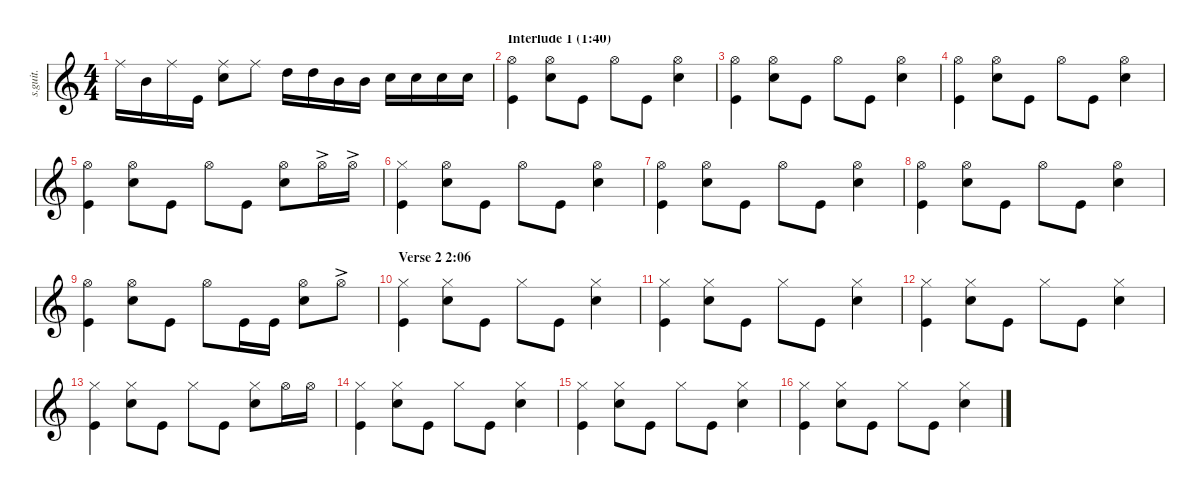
\defaultSystemsLayout 4
\hideDynamics
\bracketExtendMode nobrackets
\track ("Sean Kinney - Drums" "s.guit.") {instrument percussion}
\staff {score}
\articulation defaults
\ts (4 4)
\tempo (109 hide)
\clef g2
\ks c "Ride (middle)".16{dy f} "Mid Tom (hit)".16 "Ride (middle)".16 "Kick (hit)".16
("Ride (middle)" "Snare (hit) 2").8 "Ride (middle)".8{dy mp} "High Tom (hit)".16{dy f} "High Tom (hit)".16 "Mid Tom (hit)".16 "Mid Tom (hit)".16 "Snare (hit) 2".16 "Snare (hit) 2".16 "Snare (hit) 2".16 "Snare (hit) 2".16 |
\section ("" "Interlude 1 (1:40)")
\tempo (106 hide)
("Hi-Hat (open)" "Kick (hit)").4 ("Hi-Hat (open)" "Snare (hit) 2").8 "Kick (hit)".8 "Hi-Hat (open)".8 "Kick (hit)".8 ("Hi-Hat (open)" "Snare (hit) 2").4 |
("Hi-Hat (open)" "Kick (hit)").4 ("Hi-Hat (open)" "Snare (hit) 2").8 "Kick (hit)".8 "Hi-Hat (open)".8 "Kick (hit)".8 ("Hi-Hat (open)" "Snare (hit) 2").4 |
("Hi-Hat (open)" "Kick (hit)").4 ("Hi-Hat (open)" "Snare (hit) 2").8 "Kick (hit)".8 "Hi-Hat (open)".8 "Kick (hit)".8 ("Hi-Hat (open)" "Snare (hit) 2").4 |
("Hi-Hat (open)" "Kick (hit)").4 ("Hi-Hat (open)" "Snare (hit) 2").8 "Kick (hit)".8 "Hi-Hat (open)".8 "Kick (hit)".8 ("Hi-Hat (open)" "Snare (hit) 2").8 "Hi-Hat (open)"{ac}.16 "Hi-Hat (open)"{ac}.16 |
("Hi-Hat (closed)" "Kick (hit)").4 ("Hi-Hat (open)" "Snare (hit) 2").8 "Kick (hit)".8 "Hi-Hat (open)".8 "Kick (hit)".8 ("Hi-Hat (open)" "Snare (hit) 2").4 |
("Hi-Hat (open)" "Kick (hit)").4 ("Hi-Hat (open)" "Snare (hit) 2").8 "Kick (hit)".8 "Hi-Hat (open)".8 "Kick (hit)".8 ("Hi-Hat (open)" "Snare (hit) 2").4 |
("Hi-Hat (open)" "Kick (hit)").4 ("Hi-Hat (open)" "Snare (hit) 2").8 "Kick (hit)".8 "Hi-Hat (open)".8 "Kick (hit)".8 ("Hi-Hat (open)" "Snare (hit) 2").4 |
("Hi-Hat (open)" "Kick (hit)").4 ("Hi-Hat (open)" "Snare (hit) 2").8 "Kick (hit)".8 "Hi-Hat (open)".8 "Kick (hit)".16 "Kick (hit)".16 ("Hi-Hat (open)" "Snare (hit) 2").8 "Hi-Hat (open)"{ac}.8 |
\section ("" "Verse 2 2:06")
("Hi-Hat (closed)" "Kick (hit)").4 ("Hi-Hat (closed)" "Snare (hit) 2").8 "Kick (hit)".8 "Hi-Hat (closed)".8 "Kick (hit)".8 ("Hi-Hat (closed)" "Snare (hit) 2").4 |
("Hi-Hat (closed)" "Kick (hit)").4 ("Hi-Hat (closed)" "Snare (hit) 2").8 "Kick (hit)".8 "Hi-Hat (closed)".8 "Kick (hit)".8 ("Hi-Hat (closed)" "Snare (hit) 2").4 |
("Hi-Hat (closed)" "Kick (hit)").4 ("Hi-Hat (closed)" "Snare (hit) 2").8 "Kick (hit)".8 "Hi-Hat (closed)".8 "Kick (hit)".8 ("Hi-Hat (closed)" "Snare (hit) 2").4 |
("Hi-Hat (closed)" "Kick (hit)").4 ("Hi-Hat (closed)" "Snare (hit) 2").8 "Kick (hit)".8 "Hi-Hat (closed)".8 "Kick (hit)".8 ("Hi-Hat (closed)" "Snare (hit) 2").8 "Hi-Hat (open)".16 "Hi-Hat (open)".16 |
("Hi-Hat (closed)" "Kick (hit)").4 ("Hi-Hat (closed)" "Snare (hit) 2").8 "Kick (hit)".8 "Hi-Hat (closed)".8 "Kick (hit)".8 ("Hi-Hat (closed)" "Snare (hit) 2").4 |
("Hi-Hat (closed)" "Kick (hit)").4 ("Hi-Hat (closed)" "Snare (hit) 2").8 "Kick (hit)".8 "Hi-Hat (closed)".8 "Kick (hit)".8 ("Hi-Hat (closed)" "Snare (hit) 2").4 |
("Hi-Hat (closed)" "Kick (hit)").4 ("Hi-Hat (closed)" "Snare (hit) 2").8 "Kick (hit)".8 "Hi-Hat (closed)".8 "Kick (hit)".8 ("Hi-Hat (closed)" "Snare (hit) 2").4
